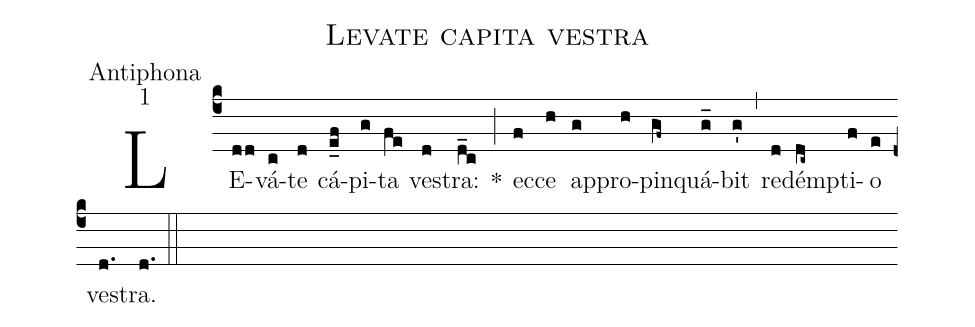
name:Levate capita vestra;
office-part:Antiphona;
mode:1;
%%
(c4) LE(dd)vá(c)te(d) cá(e_f)pi(g)ta(fe) ve(d)stra:(d_c) *(;) ec(f)ce(h) ap(g)pro(h)pin(gf~)quá(g_)bit(g') (,) re(d)démp(dc~)ti(f)o(e) ve(d.)stra.(d.) (::)
